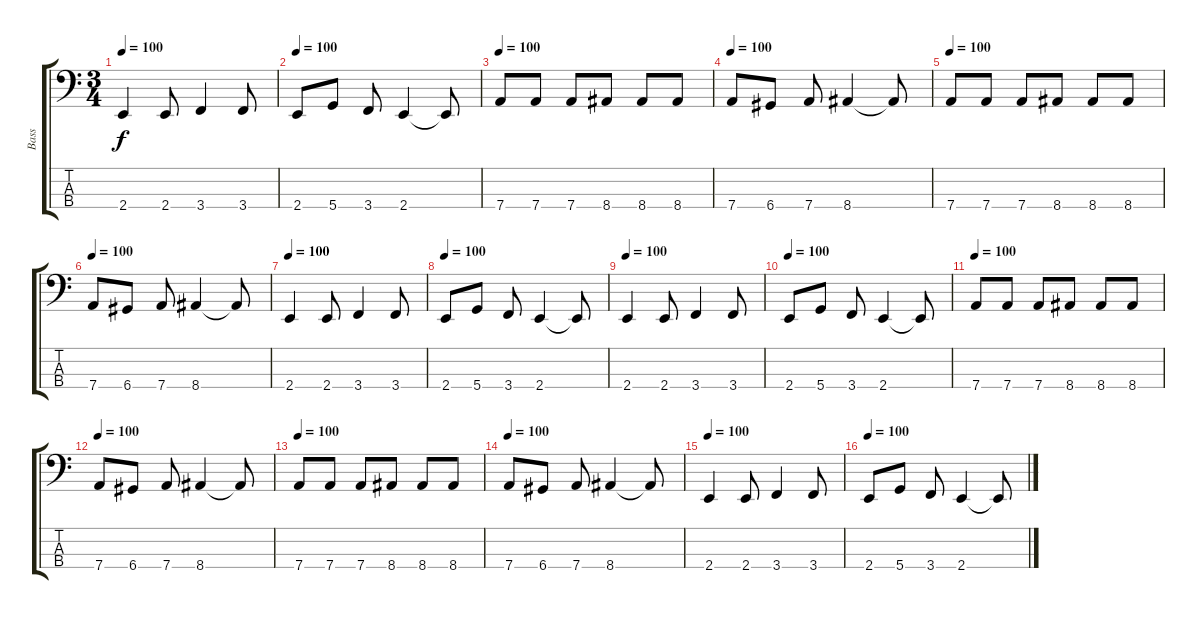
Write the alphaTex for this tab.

\track ("Bass" "Bass") {instrument electricbasspick}
\staff {score tabs}
\tuning (F2 C2 G1 D1) {hide}
\ts (3 4)
\tempo 100
\clef f4
\ks c
2.4.4{dy f} 2.4.8 3.4.4 3.4.8 |
\tempo 100
2.4.8 5.4.8 3.4.8 2.4.4 2.4{t}.8 |
\tempo 100
7.4.8 7.4.8 7.4.8 8.4.8 8.4.8 8.4.8 |
\tempo 100
7.4.8 6.4.8 7.4.8 8.4.4 8.4{t}.8 |
\tempo 100
7.4.8 7.4.8 7.4.8 8.4.8 8.4.8 8.4.8 |
\tempo 100
7.4.8 6.4.8 7.4.8 8.4.4 8.4{t}.8 |
\tempo 100
2.4.4 2.4.8 3.4.4 3.4.8 |
\tempo 100
2.4.8 5.4.8 3.4.8 2.4.4 2.4{t}.8 |
\tempo 100
2.4.4 2.4.8 3.4.4 3.4.8 |
\tempo 100
2.4.8 5.4.8 3.4.8 2.4.4 2.4{t}.8 |
\tempo 100
7.4.8 7.4.8 7.4.8 8.4.8 8.4.8 8.4.8 |
\tempo 100
7.4.8 6.4.8 7.4.8 8.4.4 8.4{t}.8 |
\tempo 100
7.4.8 7.4.8 7.4.8 8.4.8 8.4.8 8.4.8 |
\tempo 100
7.4.8 6.4.8 7.4.8 8.4.4 8.4{t}.8 |
\tempo 100
2.4.4 2.4.8 3.4.4 3.4.8 |
\tempo 100
2.4.8 5.4.8 3.4.8 2.4.4 2.4{t}.8
